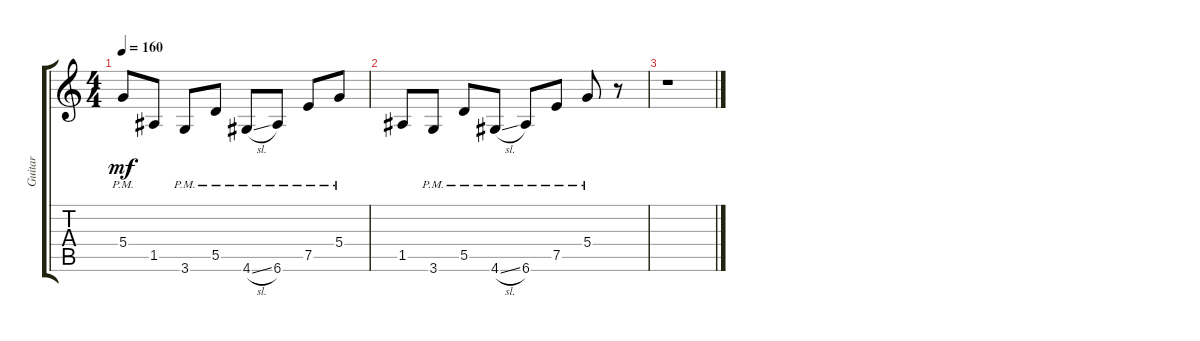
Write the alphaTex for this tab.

\track ("Guitar" "Guitar") {instrument distortionguitar}
\staff {score tabs}
\tuning (E4 B3 G3 D3 A2 E2) {hide}
\ts (4 4)
\tempo 160
\clef g2
\ks c
5.4{pm}.8{dy mf} 1.5.8 3.6{pm}.8 5.5{pm}.8 4.6{sl pm}.8 6.6{pm}.8 7.5{pm}.8 5.4{pm}.8 |
1.5.8 3.6{pm}.8 5.5{pm}.8 4.6{sl pm}.8 6.6{pm}.8 7.5{pm}.8 5.4{pm}.8 r.8 |
r.1
